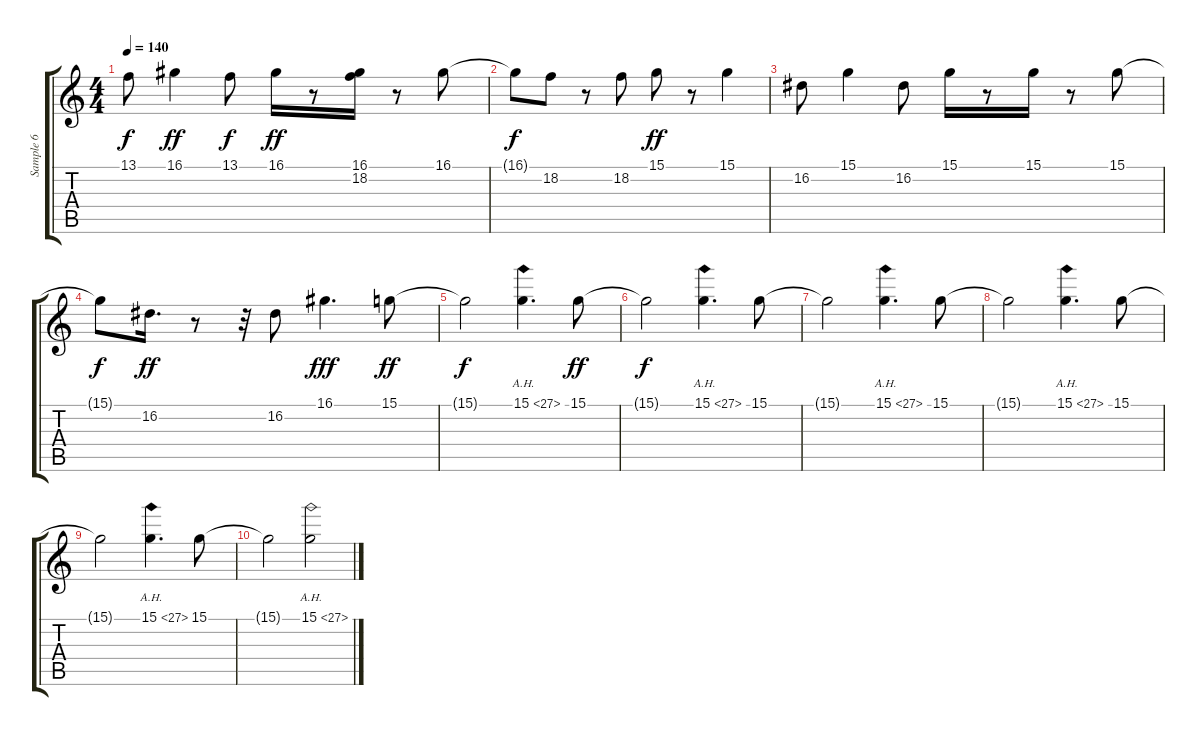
\track ("Sample 6" "Sample 6") {instrument lead2sawtooth}
\staff {score tabs}
\tuning (E4 B3 G3 D3 A2 E2) {hide}
\ts (4 4)
\tempo 140
\clef g2
\ks c
13.1.8{dy f} 16.1.4{dy ff} 13.1.8{dy f} 16.1.16{dy ff} r.8 (16.1 18.2).16 r.8 16.1.8 |
16.1{t}.8{dy f} 18.2.8 r.8 18.2.8 15.1.8{dy ff} r.8 15.1.4 |
16.2.8 15.1.4 16.2.8 15.1.16 r.8 15.1.16 r.8 15.1.8 |
15.1{t}.8{dy f} 16.2.16{d dy ff} r.8 r.32 16.2.8 16.1.4{d dy fff} 15.1.8{dy ff} |
15.1{t}.2{dy f} 15.1{ah 12}.4{d} 15.1.8{dy ff} |
15.1{t}.2{dy f} 15.1{ah 12}.4{d} 15.1.8 |
15.1{t}.2 15.1{ah 12}.4{d} 15.1.8 |
15.1{t}.2 15.1{ah 12}.4{d} 15.1.8 |
15.1{t}.2 15.1{ah 12}.4{d} 15.1.8 |
15.1{t}.2 15.1{ah 12}.2
